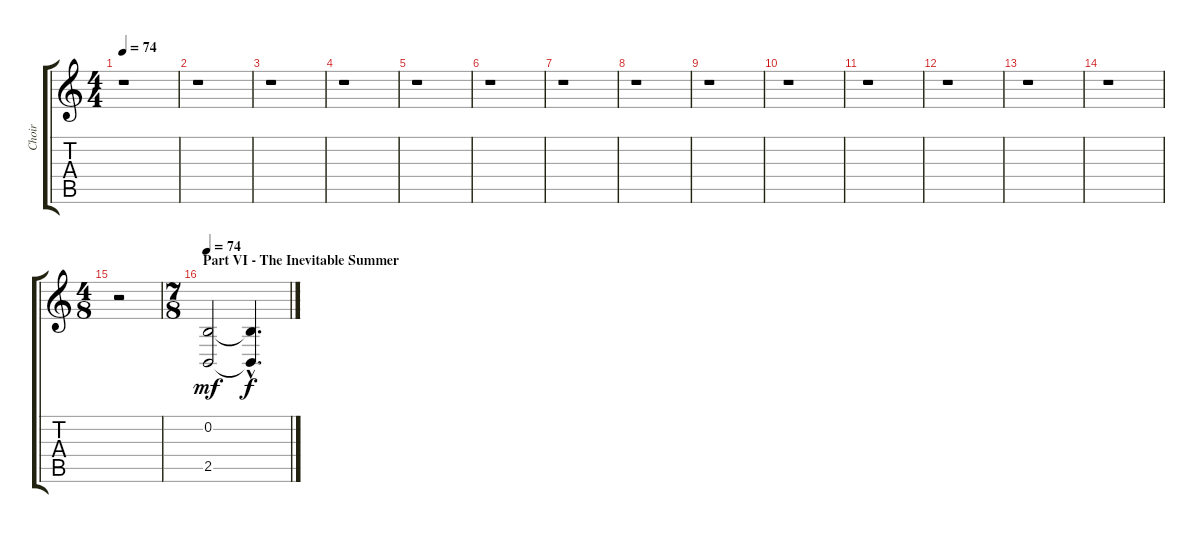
\track ("Choir" "Choir") {instrument choiraahs}
\staff {score tabs}
\tuning (E4 B3 G3 D3 A2 E2) {hide}
\ts (4 4)
\tempo 74
\clef g2
\ks c
r.1{dy f} |
r.1 |
r.1 |
r.1 |
r.1 |
r.1 |
r.1 |
r.1 |
r.1 |
r.1 |
r.1 |
r.1 |
r.1 |
r.1 |
\ts (4 8)
r.2 |
\ts (7 8)
\section ("" "Part VI - The Inevitable Summer")
\tempo 74
(0.2 2.5).2{dy mf volume 12} (0.2{hac t} 2.5{hac t}).4{d dy f}
